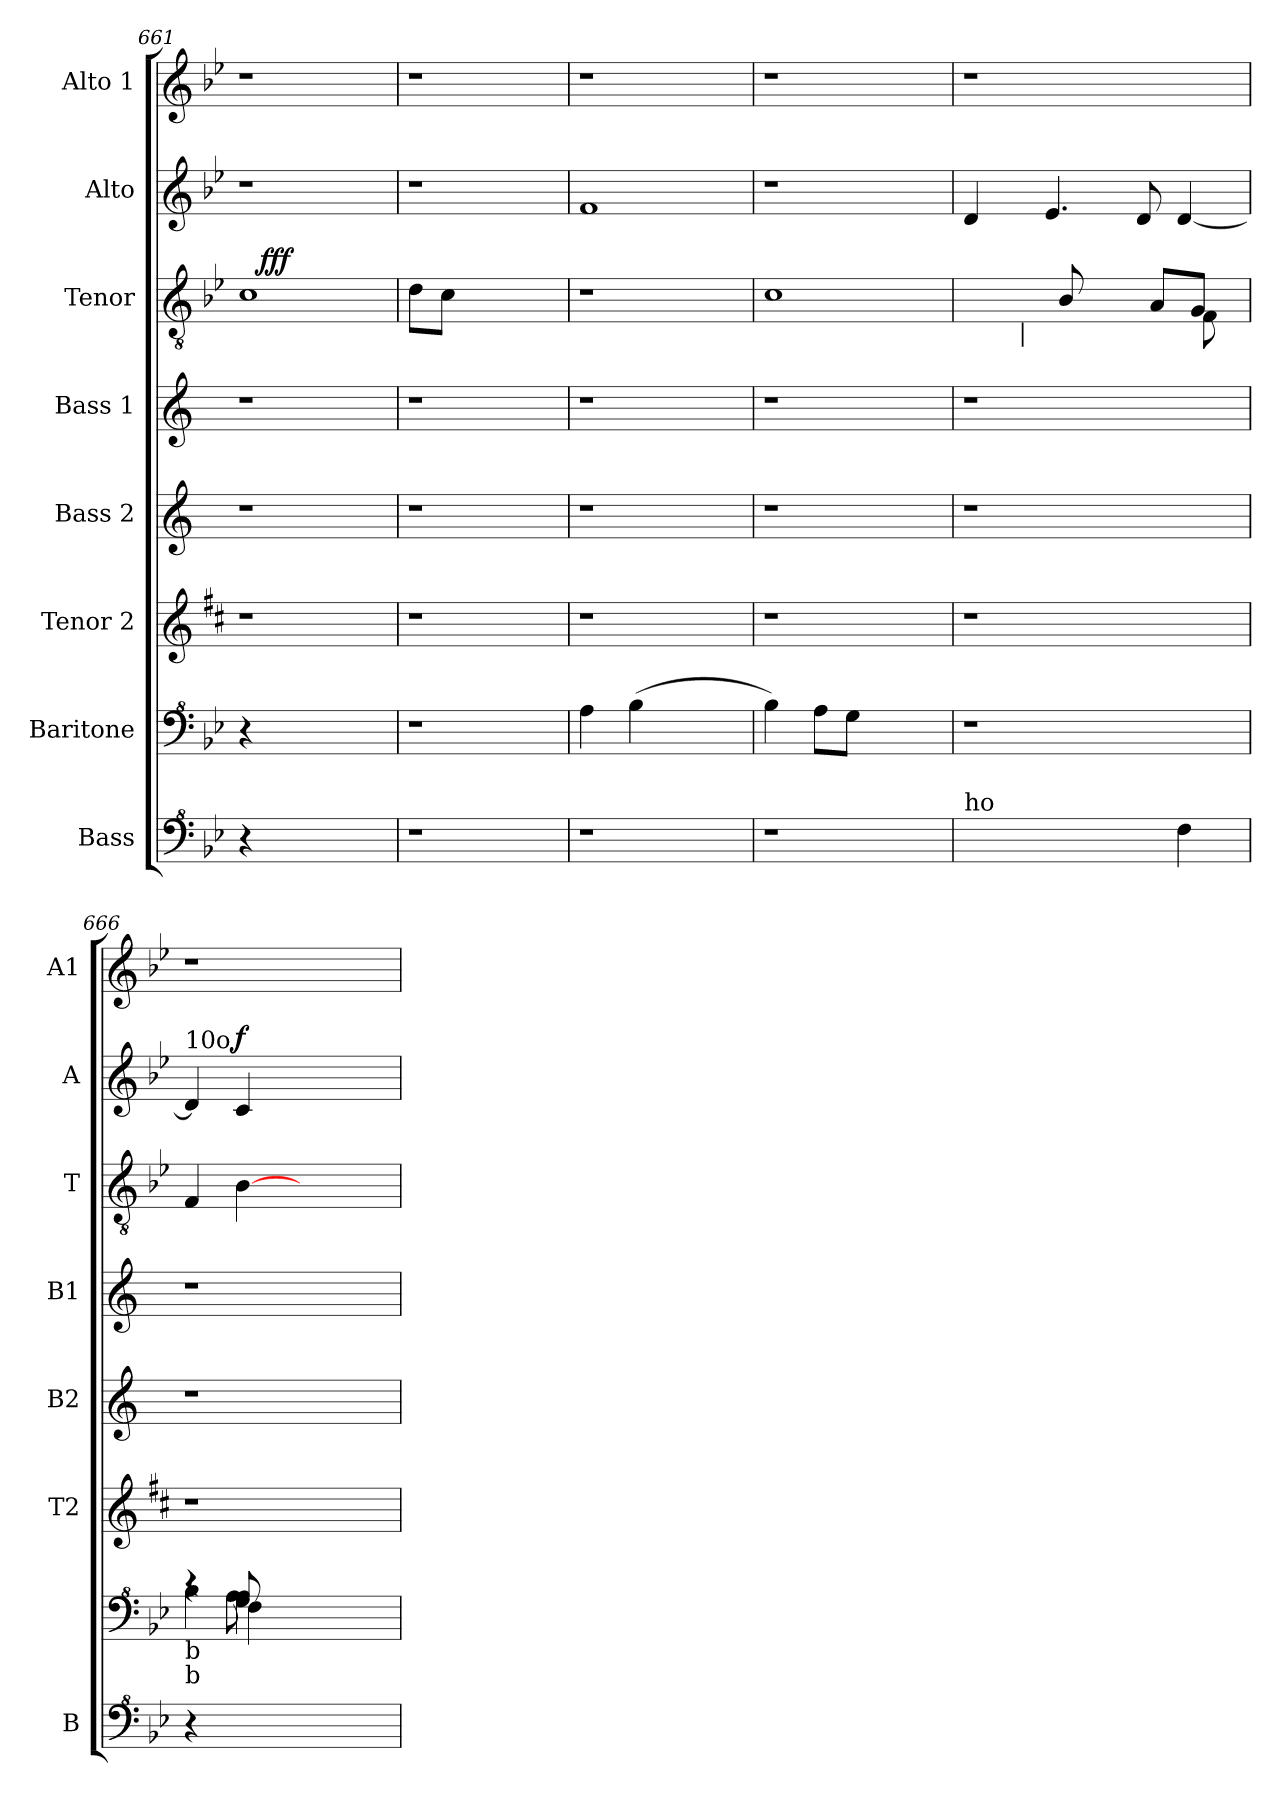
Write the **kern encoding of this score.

**kern	**kern	**kern	**kern	**kern	**kern	**dynam	**kern	**dynam	**kern
*part8	*part7	*part6	*part5	*part4	*part3	*part3	*part2	*part2	*part1
*staff8	*staff7	*staff6	*staff5	*staff4	*staff3	*staff3	*staff2	*staff2	*staff1
*I"Bass	*I"Baritone	*I"Tenor 2	*I"Bass 2	*I"Bass 1	*I"Tenor	*	*I"Alto	*	*I"Alto 1
*I'B	*	*I'T2	*I'B2	*I'B1	*I'T	*	*I'A	*	*I'A1
!!LO:LB:g=z
*clefF^4	*clefF^4	*clefG2	*clefG2	*clefG2	*clefGv2	*	*clefG2	*	*clefG2
*	*	*ITrd1c2	*	*	*ITrd1c2	*	*ITrd1c2	*	*ITrd1c2
*k[b-e-]	*k[b-e-]	*k[]	*k[]	*k[]	*k[b-e-a-d-]	*	*k[b-e-a-d-]	*	*k[b-e-a-d-]
*B-:	*B-:	*C:	*C:	*C:	*A-:	*	*A-:	*	*A-:
=661	=661	=661	=661	=661	=661	=661	=661	=661	=661
*	*	*	*	*	*^	*	*	*	*
4r	4r	1r	1r	1r	1B-	16ryy	.	1r	.	1r
!	!	!	!	!	!	!	!LO:DY:a	!	!	!
!	!	!	!	!	!	!	!LO:DY:n=1:b	!	!	!
!	!	!	!	!	!	!	!LO:DY:n=2:b	!	!	!
.	.	.	.	.	.	2...ryy	f f f	.	.	.
2.ryy	2.ryy	.	.	.	.	.	.	.	.	.
*	*	*	*	*	*v	*v	*	*	*	*
=662	=662	=662	=662	=662	=662	=662	=662	=662	=662
1r	1r	1r	1r	1r	8c\L	.	1r	.	1r
.	.	.	.	.	8B-\J	.	.	.	.
.	.	.	.	.	2.ryy	.	.	.	.
=663	=663	=663	=663	=663	=663	=663	=663	=663	=663
1r	4a\	1r	1r	1r	1r	.	1e-	.	1r
.	(>4b-\	.	.	.	.	.	.	.	.
.	2ryy	.	.	.	.	.	.	.	.
=664	=664	=664	=664	=664	=664	=664	=664	=664	=664
1r	4b-\)	1r	1r	1r	1B-	.	1r	.	1r
.	8a\L	.	.	.	.	.	.	.	.
.	8g\J	.	.	.	.	.	.	.	.
.	2ryy	.	.	.	.	.	.	.	.
=665	=665	=665	=665	=665	=665	=665	=665	=665	=665
*	*	*	*	*	*^	*	*	*	*
!LO:TX:a:t=ho	!	!	!	!	!	!	!	!	!	!
2.ryy	1r	1r	1r	1r	8ryy	32ryy	.	4c/	.	1r
.	.	.	.	.	.	2.ryy	.	.	.	.
.	.	.	.	.	32ryy	.	.	.	.	.
!	!	!	!	!	!LO:TX:b:i:t=|	!	!	!	!	!
.	.	.	.	.	8ryy	.	.	.	.	.
.	.	.	.	.	.	.	.	4.d-/	.	.
.	.	.	.	.	8A-/	.	.	.	.	.
.	.	.	.	.	4ryy	.	.	.	.	.
.	.	.	.	.	.	.	.	8c/	.	.
.	.	.	.	.	8G/L	.	.	.	.	.
4f\	.	.	.	.	.	.	.	[<4c/	.	.
.	.	.	.	.	8F/J	8E-\	.	.	.	.
.	.	.	.	.	16.ryy	16.ryy	.	.	.	.
!!LO:LB:g=z
=666	=666	=666	=666	=666	=666	=666	=666	=666	=666	=666
*	*^	*	*	*	*	*	*	*	*	*
*	*	*^	*	*	*	*	*	*	*	*	*
*	*	*	*^	*	*	*	*	*	*	*	*	*
!	!	!	!	!	!	!	!	!	!	!	!LO:TX:a:t=10o	!	!
!	!LO:TX:b:t=b	!	!	!	!	!	!	!	!	!	!	!	!
!	!LO:TX:b:t=b	!	!	!	!	!	!	!	!	!	!	!	!
*	*	*	*	*	*	*	*	*v	*v	*	*	*	*
4r	4rcc	4b-\	4ryy	4ryy	1r	1r	1r	4E-/	.	4c/]	.	1r
!	!	!	!	!	!	!	!	!	!	!	!LO:DY:a	!
2.ryy	8g/	8a\	4a\	4f\	.	.	.	[>4A-\	.	4B-/	f	.
.	2ryy	2ryy	.	.	.	.	.	.	.	.	.	.
.	.	.	2ryy	2ryy	.	.	.	2ryy	.	2ryy	.	.
.	8ryy	8ryy	.	.	.	.	.	.	.	.	.	.
*	*v	*v	*v	*v	*	*	*	*	*	*	*	*
=	=	=	=	=	=	=	=	=	=
*-	*-	*-	*-	*-	*-	*-	*-	*-	*-
